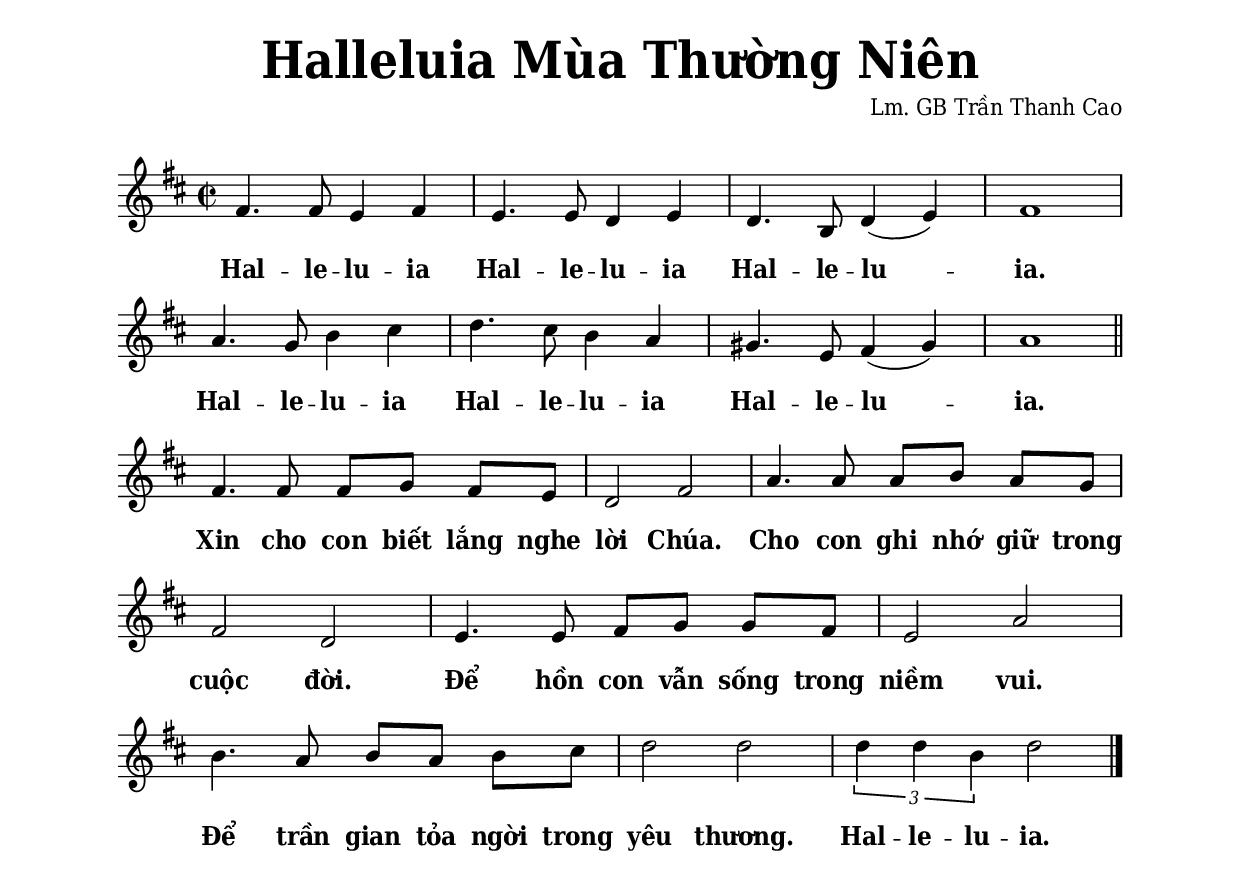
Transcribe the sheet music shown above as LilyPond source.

% Cài đặt chung
\version "2.22.1"
\include "english.ly"

\header {
  title = \markup { \fontsize #3 "Halleluia Mùa Thường Niên" }
  poet = " "
  composer = "Lm. GB Trần Thanh Cao"
  arranger = " "
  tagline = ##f
}

% Nhạc phiên khúc
nhacPhienKhucMot = \relative c' {
  fs4. fs8 e4 fs |
  e4. e8 d4 e |
  d4. b8 d4 (e) |
  fs1 \break
  a4. g8 b4 cs |
  d4. cs8 b4 a |
  gs4. e8 fs4 (gs) |
  a1 \bar "||" \break
  fs4. fs8 fs g fs e |
  d2 fs |
  a4. a8 a b a g |
  fs2 d |
  e4. e8 fs g g fs |
  e2 a |
  b4. a8 b a b cs |
  d2 d |
  \tuplet 3/2 { d4 d b } d2 \bar "|."
}

% Lời phiên khúc
loiPhienKhucMot = \lyricmode {
  Hal -- le -- lu -- ia Hal -- le -- lu -- ia Hal -- le -- lu -- ia.
  Hal -- le -- lu -- ia Hal -- le -- lu -- ia Hal -- le -- lu -- ia.
  Xin cho con biết lắng nghe lời Chúa.
  Cho con ghi nhớ giữ trong cuộc đời.
  Để hồn con vẫn sống trong niềm vui.
  Để trần gian tỏa ngời trong yêu thương.
  Hal -- le -- lu -- ia.
}


% Dàn trang
\paper {
  #(set-paper-size "a4")
  top-margin = 20\mm
  bottom-margin = 10\mm
  left-margin = 20\mm
  right-margin = 20\mm
  indent = #0
  #(define fonts
    (make-pango-font-tree
      "Deja Vu Serif Condensed"
      "Deja Vu Serif Condensed"
      "Deja Vu Serif Condensed"
      (/ 20 20)))
  page-count = #1
  system-system-spacing = #'((basic-distance . 13.5)
                             (minimum-distance . 13.5)
                             (padding . 1))
  score-system-spacing = #'((basic-distance . 13.5)
                             (minimum-distance . 13.5)
                             (padding . 1))
}

TongNhip = {
  \key d \major \time 2/2
  \set Timing.beamExceptions = #'()
  \set Timing.baseMoment = #(ly:make-moment 1/4)
  \set Timing.beatStructure = #'(1 1 1 1)
}

\score {
  \new ChoirStaff <<
    \new Staff = phienKhuc \with {
        %\magnifyStaff #(magstep +1)
      }
      <<
      \new Voice = beSop {
        \TongNhip \nhacPhienKhucMot
      }
    >>
    \new Lyrics \with {
          \override VerticalAxisGroup.
            nonstaff-relatedstaff-spacing.padding = #2
          \override VerticalAxisGroup.
            nonstaff-unrelatedstaff-spacing.padding = #1
        }
        \lyricsto beSop \loiPhienKhucMot
  >>
  \layout {
    \override Lyrics.LyricText.font-series = #'bold
    %\override Lyrics.LyricText.font-size = #+2
    \override Lyrics.LyricSpace.minimum-distance = #1.4
    \override Score.BarNumber.break-visibility = ##(#f #f #f)
    \override Score.SpacingSpanner.uniform-stretching = ##t
  } 
}
